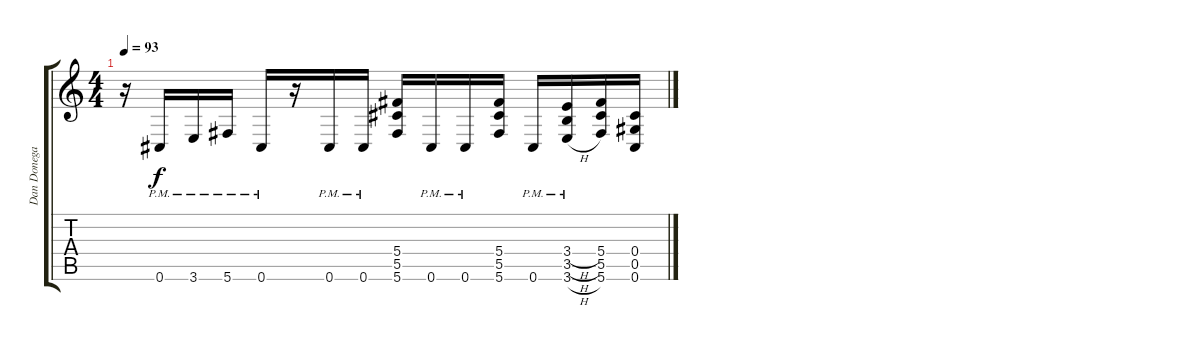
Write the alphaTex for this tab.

\track ("Dan Donegan" "Dan Donega") {instrument distortionguitar}
\staff {score tabs}
\tuning (Eb4 Bb3 Gb3 Db3 Ab2 Db2) {hide}
\ts (4 4)
\tempo 93
\clef g2
\ks c
r.16{dy f} 0.6{pm}.16 3.6{pm}.16 5.6{pm}.16 0.6{pm}.16 r.16 0.6{pm}.16 0.6{pm}.16 (5.4 5.5 5.6).16 0.6{pm}.16 0.6{pm}.16 (5.4 5.5 5.6).16 0.6{pm}.16 (3.4{h} 3.5{h} 3.6{h pm}).16 (5.4 5.5 5.6).16 (0.4 0.5 0.6).16
